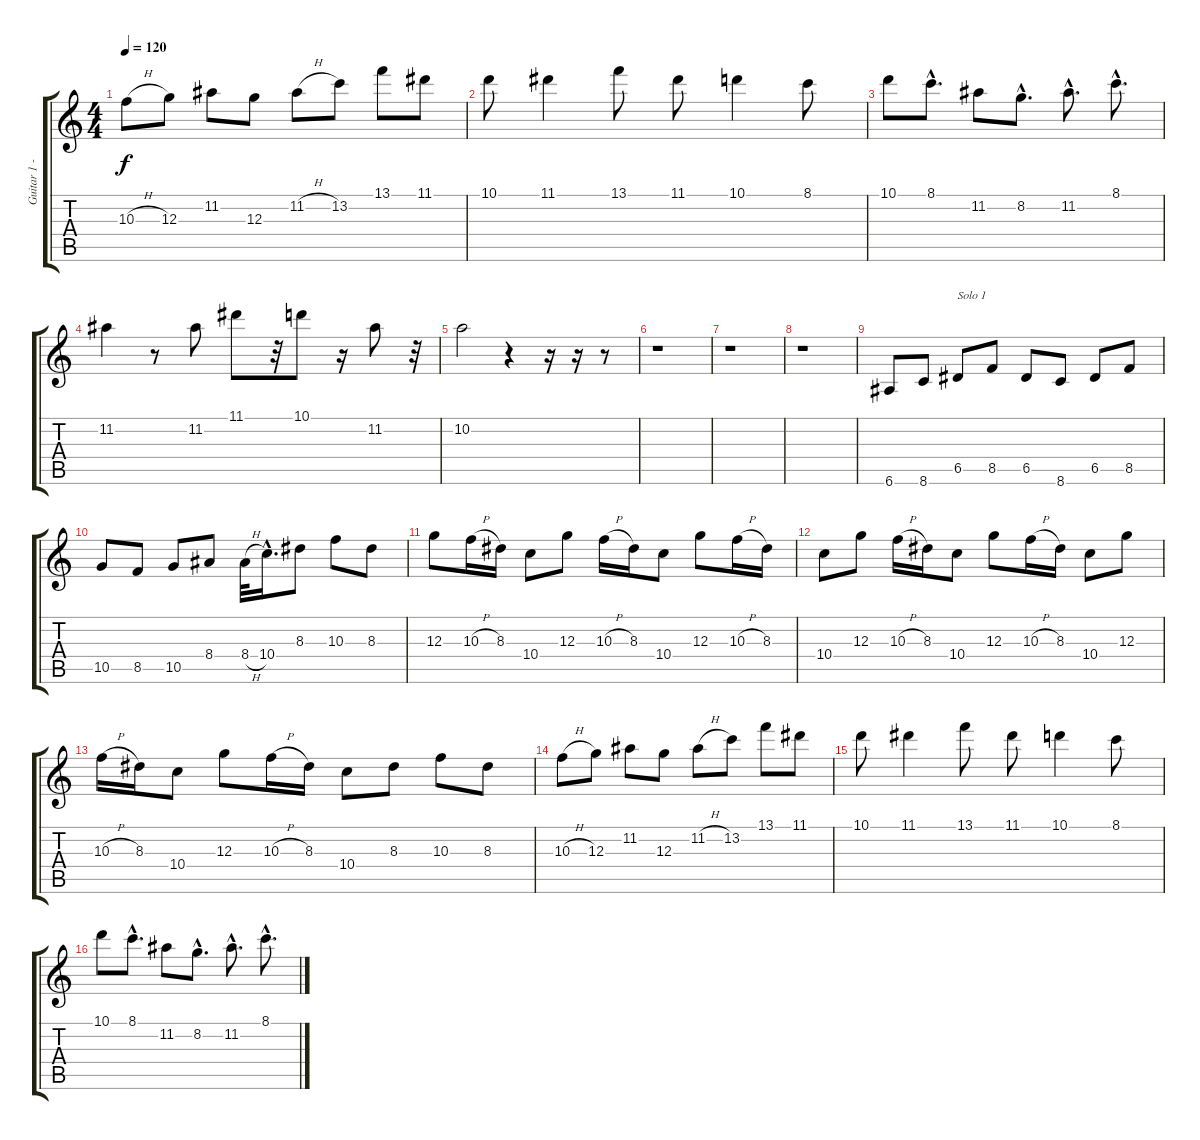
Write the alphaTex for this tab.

\track ("Guitar 1 - Bobby" "Guitar 1 -") {instrument distortionguitar}
\staff {score tabs}
\tuning (E4 B3 G3 D3 A2 E2) {hide}
\ts (4 4)
\tempo 120
\clef g2
\ks c
10.3{h}.8{dy f} 12.3.8 11.2.8 12.3.8 11.2{h}.8 13.2.8 13.1.8 11.1.8 |
10.1.8 11.1.4 13.1.8 11.1.8 10.1.4 8.1.8 |
10.1.8 8.1{hac}.8{d} 11.2.8 8.2{hac}.8{d} 11.2{hac}.8{d} 8.1{hac}.8{d} |
11.2.4 r.8 11.2.8 11.1.8 r.32 10.1.8 r.16 11.2.8 r.32 |
10.2.2 r.4 r.16 r.16 r.8 |
r.1 |
r.1 |
r.1 |
6.6.8 8.6.8 6.5.8{txt "Solo 1"} 8.5.8 6.5.8 8.6.8 6.5.8 8.5.8 |
10.5.8 8.5.8 10.5.8 8.4.8 8.4{h}.32 10.4{hac}.16{d} 8.3.8 10.3.8 8.3.8 |
12.3.8 10.3{h}.16 8.3.16 10.4.8 12.3.8 10.3{h}.16 8.3.16 10.4.8 12.3.8 10.3{h}.16 8.3.16 |
10.4.8 12.3.8 10.3{h}.16 8.3.16 10.4.8 12.3.8 10.3{h}.16 8.3.16 10.4.8 12.3.8 |
10.3{h}.16 8.3.16 10.4.8 12.3.8 10.3{h}.16 8.3.16 10.4.8 8.3.8 10.3.8 8.3.8 |
10.3{h}.8 12.3.8 11.2.8 12.3.8 11.2{h}.8 13.2.8 13.1.8 11.1.8 |
10.1.8 11.1.4 13.1.8 11.1.8 10.1.4 8.1.8 |
10.1.8 8.1{hac}.8{d} 11.2.8 8.2{hac}.8{d} 11.2{hac}.8{d} 8.1{hac}.8{d}
